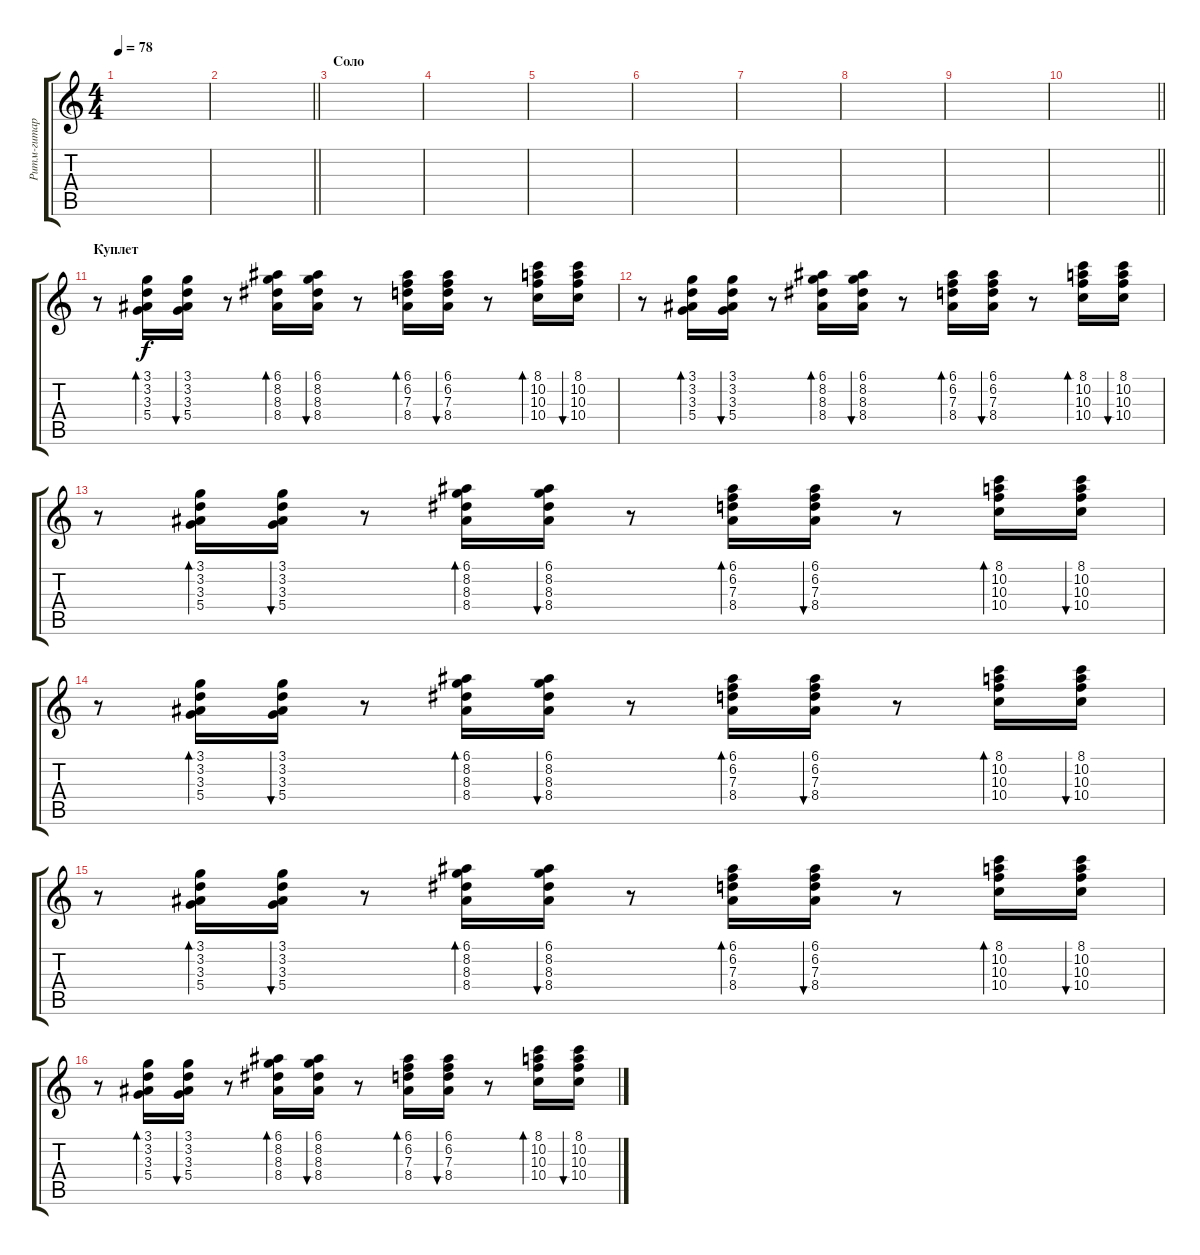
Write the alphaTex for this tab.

\track ("Ритм-гитара " "Ритм-гитар") {instrument electricguitarclean}
\staff {score tabs}
\tuning (E4 B3 G3 D3 A2 E2) {hide}
\ts (4 4)
\tempo 78
\clef g2
\ks c
|
\barLineRight lightlight
|
\section ("" "Соло")
|
|
|
|
|
|
|
\barLineRight lightlight
|
\section ("" "Куплет")
r.8 (3.1 3.2 3.3 5.4).16{bd 30} (3.1 3.2 3.3 5.4).16{bu 30} r.8 (6.1 8.2 8.3 8.4).16{bd 30} (6.1 8.2 8.3 8.4).16{bu 30} r.8 (6.1 6.2 7.3 8.4).16{bd 30} (6.1 6.2 7.3 8.4).16{bu 30} r.8 (8.1 10.2 10.3 10.4).16{bd 30} (8.1 10.2 10.3 10.4).16{bu 30} |
r.8 (3.1 3.2 3.3 5.4).16{bd 30} (3.1 3.2 3.3 5.4).16{bu 30} r.8 (6.1 8.2 8.3 8.4).16{bd 30} (6.1 8.2 8.3 8.4).16{bu 30} r.8 (6.1 6.2 7.3 8.4).16{bd 30} (6.1 6.2 7.3 8.4).16{bu 30} r.8 (8.1 10.2 10.3 10.4).16{bd 30} (8.1 10.2 10.3 10.4).16{bu 30} |
r.8 (3.1 3.2 3.3 5.4).16{bd 30} (3.1 3.2 3.3 5.4).16{bu 30} r.8 (6.1 8.2 8.3 8.4).16{bd 30} (6.1 8.2 8.3 8.4).16{bu 30} r.8 (6.1 6.2 7.3 8.4).16{bd 30} (6.1 6.2 7.3 8.4).16{bu 30} r.8 (8.1 10.2 10.3 10.4).16{bd 30} (8.1 10.2 10.3 10.4).16{bu 30} |
r.8 (3.1 3.2 3.3 5.4).16{bd 30} (3.1 3.2 3.3 5.4).16{bu 30} r.8 (6.1 8.2 8.3 8.4).16{bd 30} (6.1 8.2 8.3 8.4).16{bu 30} r.8 (6.1 6.2 7.3 8.4).16{bd 30} (6.1 6.2 7.3 8.4).16{bu 30} r.8 (8.1 10.2 10.3 10.4).16{bd 30} (8.1 10.2 10.3 10.4).16{bu 30} |
r.8 (3.1 3.2 3.3 5.4).16{bd 30} (3.1 3.2 3.3 5.4).16{bu 30} r.8 (6.1 8.2 8.3 8.4).16{bd 30} (6.1 8.2 8.3 8.4).16{bu 30} r.8 (6.1 6.2 7.3 8.4).16{bd 30} (6.1 6.2 7.3 8.4).16{bu 30} r.8 (8.1 10.2 10.3 10.4).16{bd 30} (8.1 10.2 10.3 10.4).16{bu 30} |
r.8 (3.1 3.2 3.3 5.4).16{bd 30} (3.1 3.2 3.3 5.4).16{bu 30} r.8 (6.1 8.2 8.3 8.4).16{bd 30} (6.1 8.2 8.3 8.4).16{bu 30} r.8 (6.1 6.2 7.3 8.4).16{bd 30} (6.1 6.2 7.3 8.4).16{bu 30} r.8 (8.1 10.2 10.3 10.4).16{bd 30} (8.1 10.2 10.3 10.4).16{bu 30}
